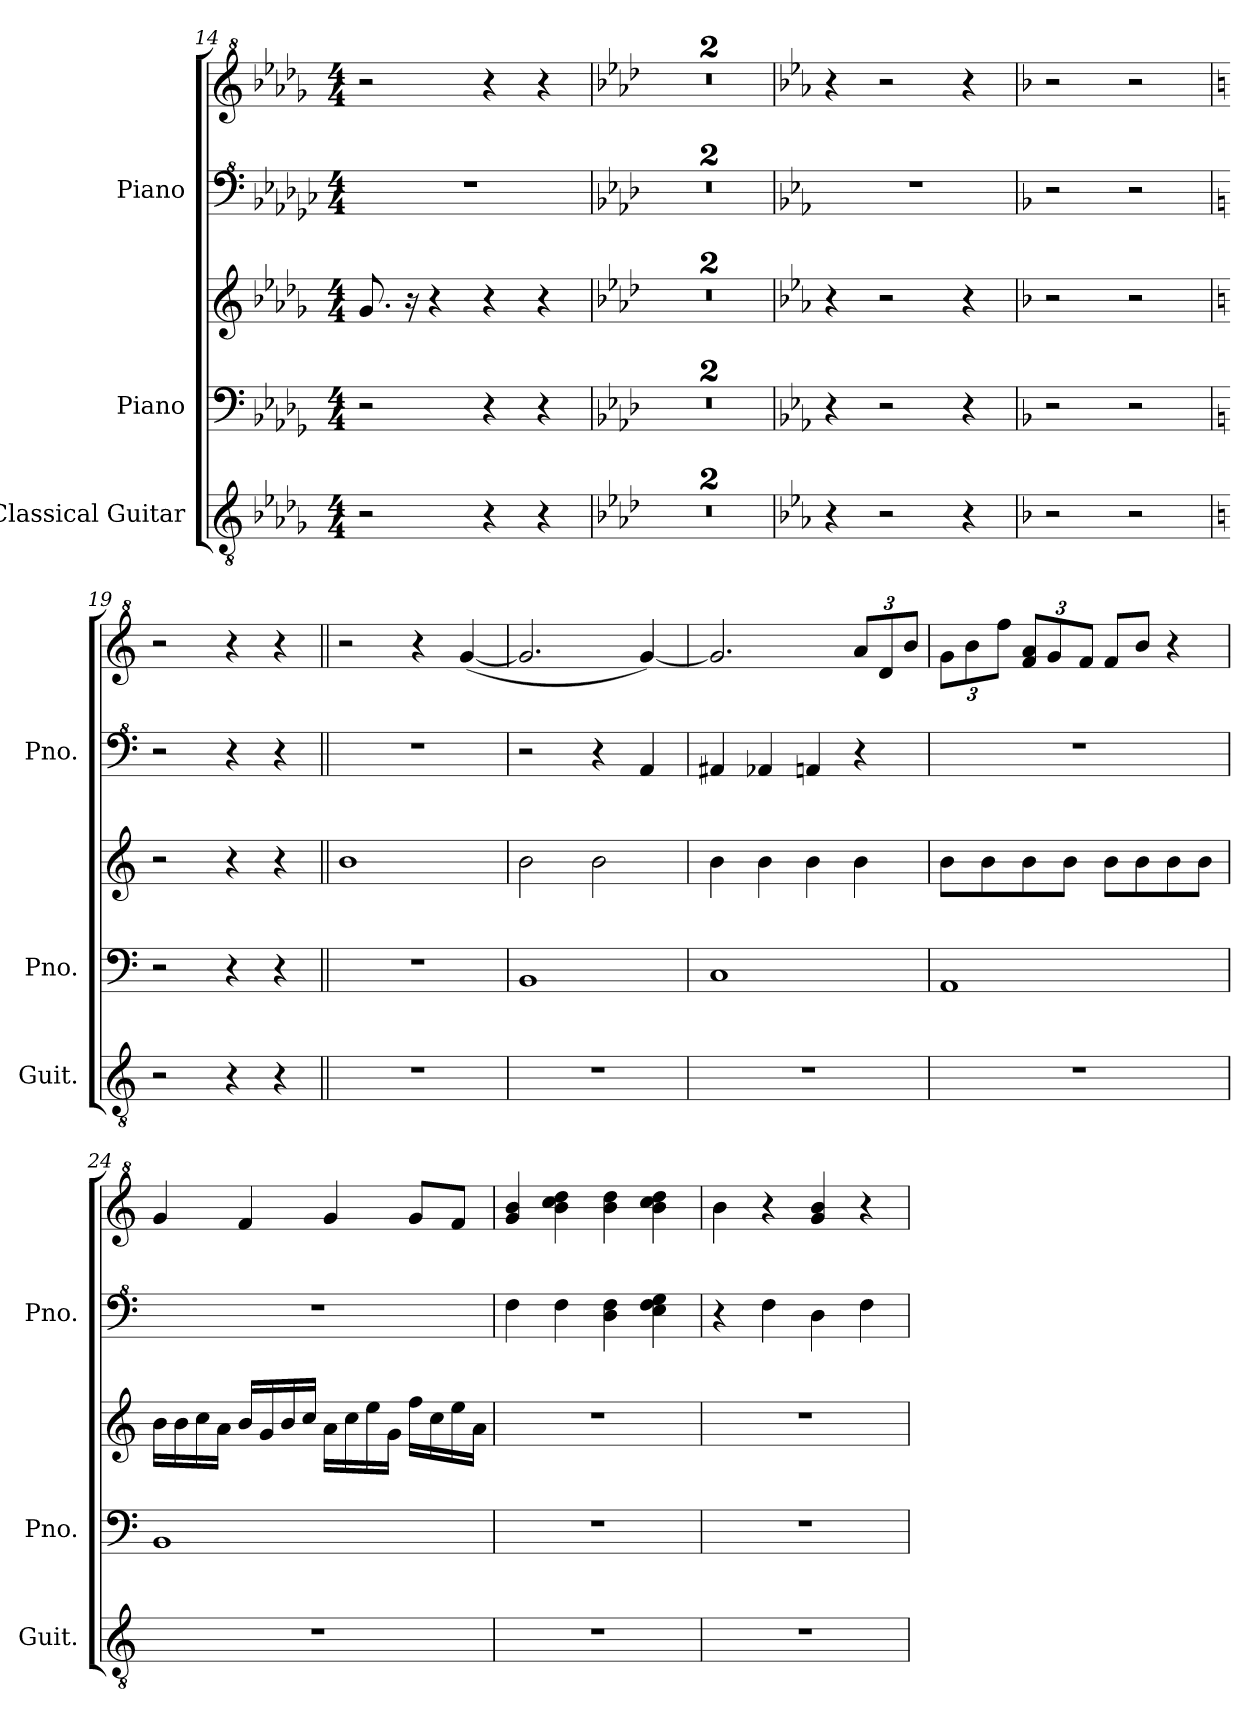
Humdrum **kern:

**kern	**kern	**kern	**kern	**kern
*part3	*part2	*part2	*part1	*part1
*staff5	*staff4	*staff3	*staff2	*staff1
*I"Classical Guitar	*I"Piano	*	*I"Piano	*
*I'Guit.	*I'Pno.	*	*I'Pno.	*
*clefGv2	*clefF4	*clefG2	*clefF^4	*clefG^2
*k[b-e-a-d-g-]	*k[b-e-a-d-g-]	*k[b-e-a-d-g-]	*k[b-e-a-d-g-c-]	*k[b-e-a-d-g-]
*M4/4	*M4/4	*M4/4	*M4/4	*M4/4
=14	=14	=14	=14	=14
2r	2r	8.g-/	1r	2r
.	.	16r	.	.
.	.	4r	.	.
4r	4r	4r	.	4r
4r	4r	4r	.	4r
=15	=15	=15	=15	=15
*k[b-e-a-d-]	*k[b-e-a-d-]	*k[b-e-a-d-]	*k[b-e-a-d-]	*k[b-e-a-d-]
1r	1r	1r	1r	1r
=16	=16	=16	=16	=16
1r	1r	1r	1r	1r
=17	=17	=17	=17	=17
*k[b-e-a-]	*k[b-e-a-]	*k[b-e-a-]	*k[b-e-a-]	*k[b-e-a-]
4r	4r	4r	1r	4r
2r	2r	2r	.	2r
4r	4r	4r	.	4r
=18	=18	=18	=18	=18
*k[b-]	*k[b-]	*k[b-]	*k[b-]	*k[b-]
2r	2r	2r	2r	2r
2r	2r	2r	2r	2r
=19	=19	=19	=19	=19
*k[]	*k[]	*k[]	*k[]	*k[]
2r	2r	2r	2r	2r
4r	4r	4r	4r	4r
4r	4r	4r	4r	4r
!!LO:PB:g=z
=20||	=20||	=20||	=20||	=20||
*k[]	*k[]	*k[]	*k[]	*k[]
1r	1r	1b	1r	2r
.	.	.	.	4r
.	.	.	.	(<[4gg/
=21	=21	=21	=21	=21
1r	1BB	2b\	2r	2.gg/]
.	.	2b\	4r	.
.	.	.	4A/	[4gg/)
=22	=22	=22	=22	=22
1r	1C	4b\	4A#X/	2.gg/]
.	.	4b\	4A-X/	.
.	.	4b\	4An/	.
*	*	*	*	*Xbrackettup
.	.	4b\	4r	12aa/L
.	.	.	.	12dd/
.	.	.	.	12bb/J
=23	=23	=23	=23	=23
1r	1AA	8b\L	1r	12gg\L
.	.	.	.	12bb\
.	.	8b\	.	.
.	.	.	.	12fff\J
.	.	8b\	.	12ff/ 12aa/L
.	.	.	.	12gg/
.	.	8b\J	.	.
.	.	.	.	12ff/J
.	.	8b\L	.	8ff/L
.	.	8b\	.	8bb/J
.	.	8b\	.	4r
.	.	8b\J	.	.
=24	=24	=24	=24	=24
1r	1BB	16b\LL	1r	4gg/
.	.	16b\	.	.
.	.	16cc\	.	.
.	.	16a\JJ	.	.
.	.	16b/LL	.	4ff/
.	.	16g/	.	.
.	.	16b/	.	.
.	.	16cc/JJ	.	.
.	.	16a\LL	.	4gg/
.	.	16cc\	.	.
.	.	16ee\	.	.
.	.	16g\JJ	.	.
.	.	16ff\LL	.	8gg/L
.	.	16cc\	.	.
.	.	16ee\	.	8ff/J
.	.	16a\JJ	.	.
!!LO:LB:g=z
=25	=25	=25	=25	=25
1r	1r	1r	4f\	4gg/ 4bb/
.	.	.	4f\	4bb\ 4ccc\ 4ddd\
.	.	.	4d\ 4f\	4bb\ 4ddd\
.	.	.	4e\ 4f\ 4g\	4bb\ 4ccc\ 4ddd\
=26	=26	=26	=26	=26
1r	1r	1r	4r	4bb\
.	.	.	4f\	4r
.	.	.	4d\	4gg/ 4bb/
.	.	.	4f\	4r
=	=	=	=	=
*-	*-	*-	*-	*-
